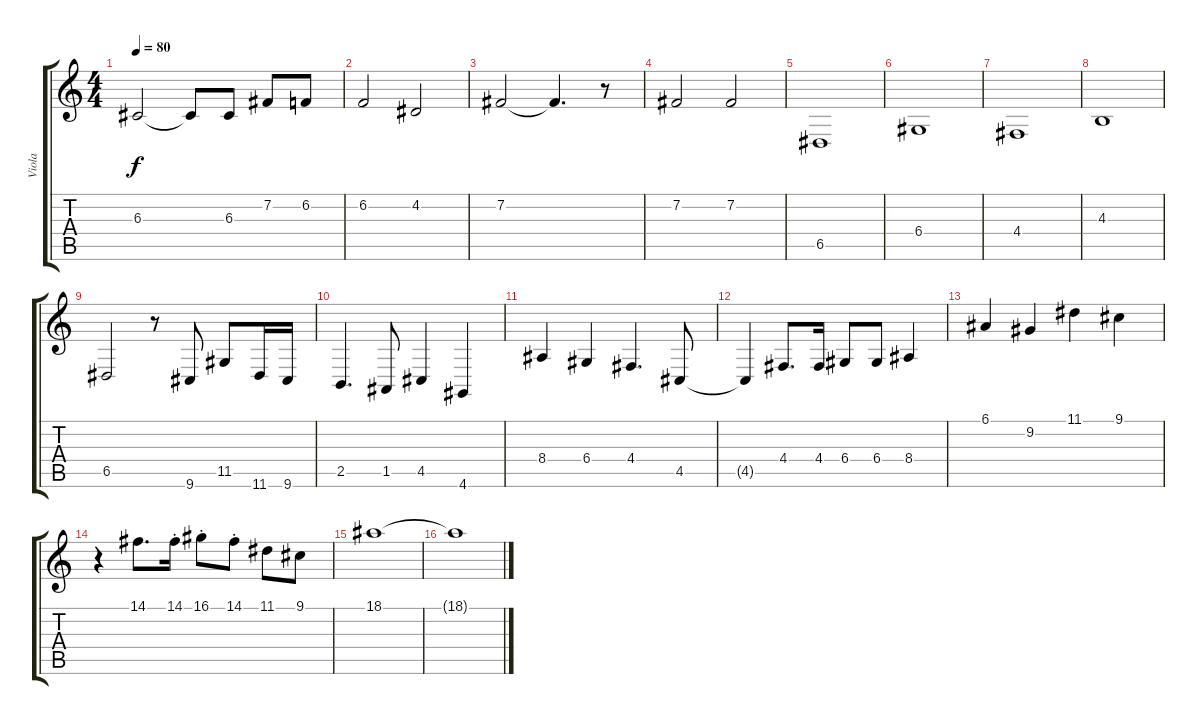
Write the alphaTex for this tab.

\track ("Viola" "Viola") {instrument stringensemble1}
\staff {score tabs}
\tuning (E4 B3 G3 D3 A2 E2) {hide}
\ts (4 4)
\tempo 80
\clef g2
\ks c
6.3.2{dy f} 6.3{t}.8 6.3.8 7.2.8 6.2.8 |
6.2.2 4.2.2 |
7.2.2 7.2{t}.4{d} r.8 |
7.2.2 7.2.2 |
6.5.1 |
6.4.1 |
4.4.1 |
4.3.1 |
6.5.2 r.8 9.6.8 11.5.8 11.6.16 9.6.16 |
2.5.4{d} 1.5.8 4.5.4 4.6.4 |
8.4.4 6.4.4 4.4.4{d} 4.5.8 |
4.5{t}.4 4.4.8{d} 4.4.16 6.4.8 6.4.8 8.4.4 |
6.1.4 9.2.4 11.1.4 9.1.4 |
r.4 14.1.8{d} 14.1{st}.16 16.1{st}.8 14.1{st}.8 11.1.8 9.1.8 |
18.1.1 |
18.1{t}.1
